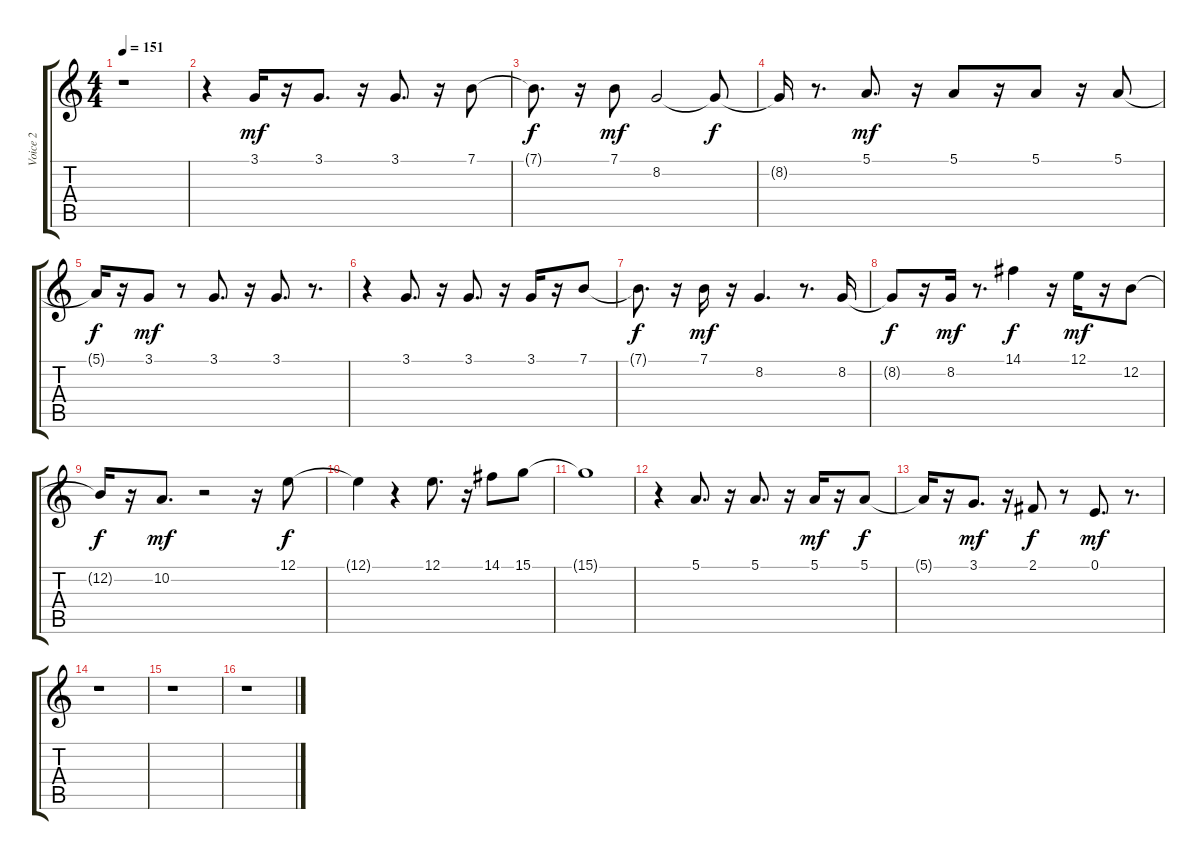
\track ("Voice 2" "Voice 2") {instrument stringensemble1}
\staff {score tabs}
\tuning (E4 B3 G3 D3 A2 E2) {hide}
\ts (4 4)
\tempo 151
\clef g2
\ks c
r.1{dy f} |
r.4 3.1.16{dy mf} r.16 3.1.8{d} r.16 3.1.8{d} r.16 7.1.8 |
7.1{t}.8{d dy f} r.16 7.1.8{dy mf} 8.2.2 8.2{t}.8{dy f} |
8.2{t}.16 r.8{d} 5.1.8{d dy mf} r.16 5.1.8 r.16 5.1.8 r.16 5.1.8 |
5.1{t}.16{dy f} r.16 3.1.8{dy mf} r.8 3.1.8{d} r.16 3.1.8{d} r.8{d} |
r.4 3.1.8{d} r.16 3.1.8{d} r.16 3.1.16 r.16 7.1.8 |
7.1{t}.8{d dy f} r.16 7.1.16{dy mf} r.16 8.2.4{d} r.8{d} 8.2.16 |
8.2{t}.8{dy f} r.16 8.2.16{dy mf} r.8{d} 14.1.4{dy f} r.16 12.1.16{dy mf} r.16 12.2.8 |
12.2{t}.16{dy f} r.16 10.2.8{d dy mf} r.2 r.16 12.1.8{dy f} |
12.1{t}.4 r.4 12.1.8{d} r.16 14.1.8 15.1.8 |
15.1{t}.1 |
r.4 5.1.8{d} r.16 5.1.8{d} r.16 5.1.16{dy mf} r.16 5.1.8{dy f} |
5.1{t}.16 r.16 3.1.8{d dy mf} r.16 2.1.8{dy f} r.8 0.1.8{d dy mf} r.8{d} |
r.1 |
r.1 |
r.1
